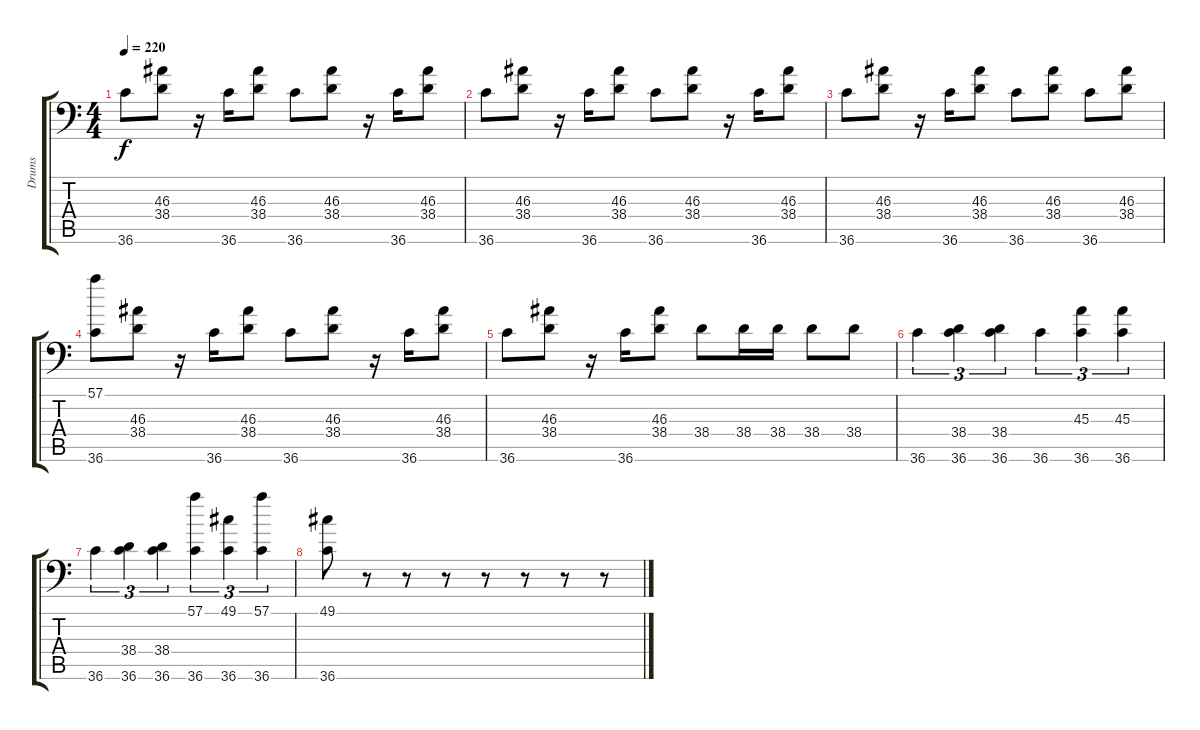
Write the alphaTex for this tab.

\track ("Drums" "Drums") {instrument acousticgrandpiano}
\staff {score tabs}
\tuning (C-1 C-1 C-1 C-1 C-1 C-1) {hide}
\ts (4 4)
\tempo 220
\clef f4
\ks c
36.6.8{dy f} (46.3 38.4).8 r.16 36.6.16 (46.3 38.4).8 36.6.8 (46.3 38.4).8 r.16 36.6.16 (46.3 38.4).8 |
36.6.8 (46.3 38.4).8 r.16 36.6.16 (46.3 38.4).8 36.6.8 (46.3 38.4).8 r.16 36.6.16 (46.3 38.4).8 |
36.6.8 (46.3 38.4).8 r.16 36.6.16 (46.3 38.4).8 36.6.8 (46.3 38.4).8 36.6.8 (46.3 38.4).8 |
(57.1 36.6).8 (46.3 38.4).8 r.16 36.6.16 (46.3 38.4).8 36.6.8 (46.3 38.4).8 r.16 36.6.16 (46.3 38.4).8 |
36.6.8 (46.3 38.4).8 r.16 36.6.16 (46.3 38.4).8 38.4.8 38.4.16 38.4.16 38.4.8 38.4.8 |
36.6.4{tu (3 2)} (38.4 36.6).4{tu (3 2)} (38.4 36.6).4{tu (3 2)} 36.6.4{tu (3 2)} (45.3 36.6).4{tu (3 2)} (45.3 36.6).4{tu (3 2)} |
36.6.4{tu (3 2)} (38.4 36.6).4{tu (3 2)} (38.4 36.6).4{tu (3 2)} (57.1 36.6).4{tu (3 2)} (49.1 36.6).4{tu (3 2)} (57.1 36.6).4{tu (3 2)} |
(49.1 36.6).8 r.8 r.8 r.8 r.8 r.8 r.8 r.8
